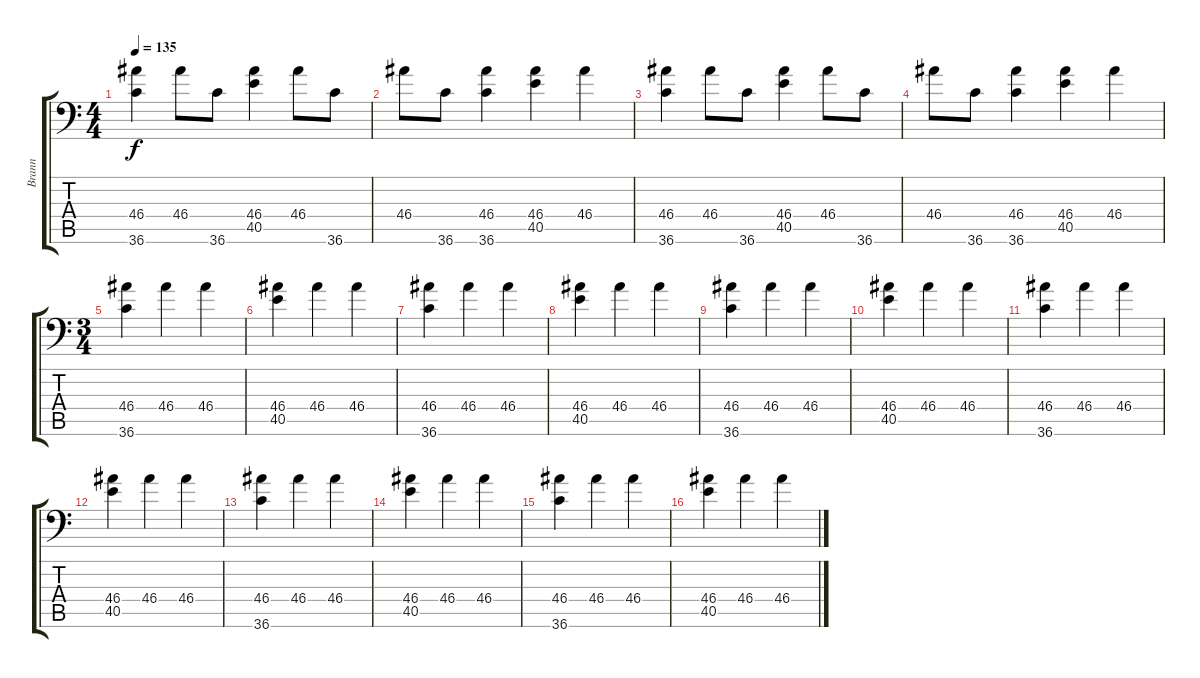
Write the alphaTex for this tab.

\track ("Brann" "Brann") {instrument acousticgrandpiano}
\staff {score tabs}
\tuning (C-1 C-1 C-1 C-1 C-1 C-1) {hide}
\ts (4 4)
\tempo 135
\clef f4
\ks c
(46.4 36.6).4{dy f} 46.4.8 36.6.8 (46.4 40.5).4 46.4.8 36.6.8 |
46.4.8 36.6.8 (46.4 36.6).4 (46.4 40.5).4 46.4.4 |
(46.4 36.6).4 46.4.8 36.6.8 (46.4 40.5).4 46.4.8 36.6.8 |
46.4.8 36.6.8 (46.4 36.6).4 (46.4 40.5).4 46.4.4 |
\ts (3 4)
(46.4 36.6).4 46.4.4 46.4.4 |
(46.4 40.5).4 46.4.4 46.4.4 |
(46.4 36.6).4 46.4.4 46.4.4 |
(46.4 40.5).4 46.4.4 46.4.4 |
(46.4 36.6).4 46.4.4 46.4.4 |
(46.4 40.5).4 46.4.4 46.4.4 |
(46.4 36.6).4 46.4.4 46.4.4 |
(46.4 40.5).4 46.4.4 46.4.4 |
(46.4 36.6).4 46.4.4 46.4.4 |
(46.4 40.5).4 46.4.4 46.4.4 |
(46.4 36.6).4 46.4.4 46.4.4 |
(46.4 40.5).4 46.4.4 46.4.4
